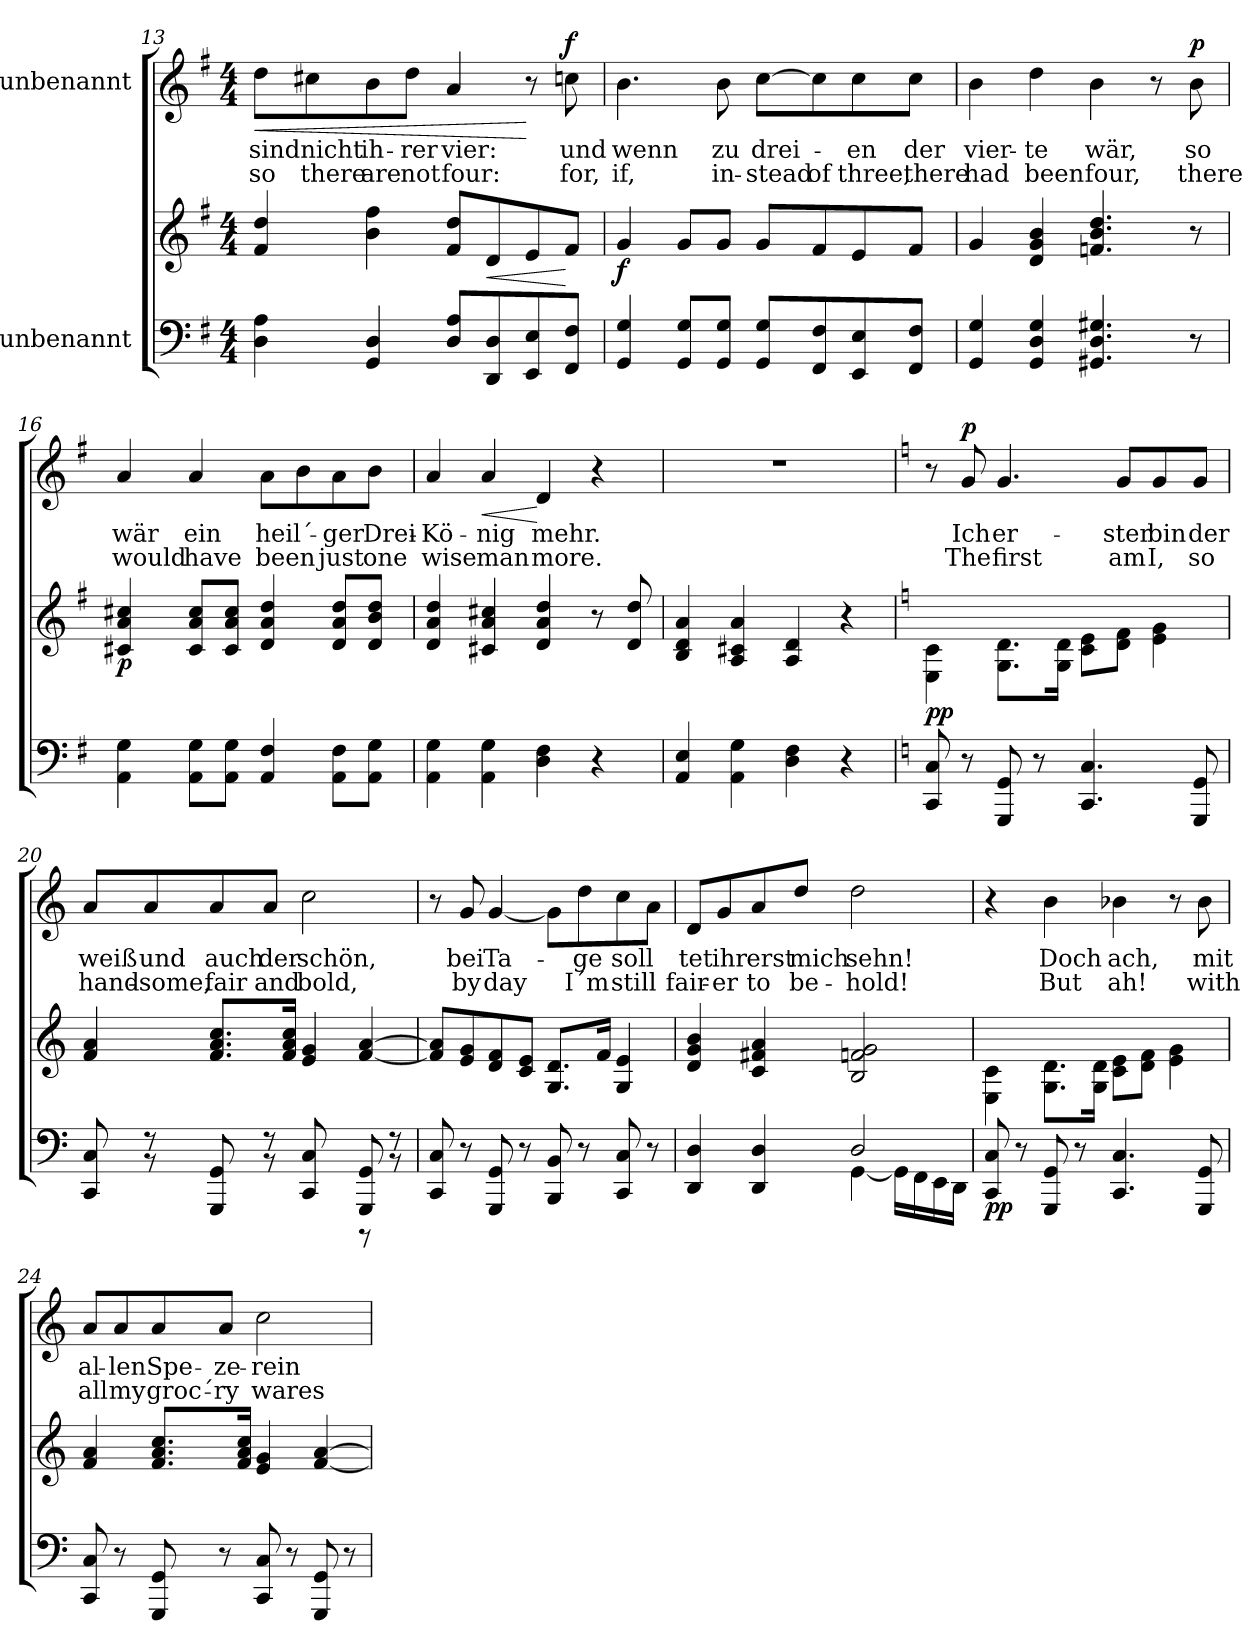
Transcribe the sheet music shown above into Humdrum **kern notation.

**kern	**kern	**dynam	**kern	**text	**text	**dynam
*part2	*part2	*part2	*part1	*part1	*part1	*part1
*staff3	*staff2	*staff2/3	*staff1	*staff1	*staff1	*staff1
*I"unbenannt	*	*	*I"unbenannt	*	*	*
!!LO:LB:g=z
*clefF4	*clefG2	*	*clefG2	*	*	*
*k[f#]	*k[f#]	*	*k[f#]	*	*	*
*M4/4	*M4/4	*	*M4/4	*	*	*
=13	=13	=13	=13	=13	=13	=13
!	!	!	!	!LO:LY:b	!LO:LY:b	!LO:HP:b
4D\ 4A\	4f#/ 4dd/	.	8dd\L	sind	so	<
!	!	!	!	!LO:LY:b	!LO:LY:b	!
.	.	.	8cc#X\	nicht	there	.
!	!	!	!	!LO:LY:b	!LO:LY:b	!
4GG/ 4D/	4b\ 4ff#\	.	8b\	ih-	are	.
!	!	!	!	!LO:LY:b	!LO:LY:b	!
.	.	.	8dd\J	rer	not	.
!	!	!	!	!LO:LY:b	!LO:LY:b	!
8D/ 8A/L	8f#/ 8dd/L	.	4a/	vier:	four:	.
!	!	!LO:HP:b	!	!	!	!
8DD/ 8D/	8d/	<	.	.	.	.
8EE/ 8E/	8e/	.	8r	.	.	[
!	!	!	!	!LO:LY:b	!LO:LY:b	!LO:DY:b
8FF#/ 8F#/J	8f#/J	[	8ccn\	und	for,	f
=14	=14	=14	=14	=14	=14	=14
!	!	!LO:DY:b	!	!LO:LY:b	!LO:LY:b	!
4GG/ 4G/	4g/	f	4.b\	wenn	if,	.
8GG/ 8G/L	8g/L	.	.	.	.	.
!	!	!	!	!LO:LY:b	!LO:LY:b	!
8GG/ 8G/J	8g/J	.	8b\	zu	in-	.
!	!	!	!	!LO:LY:b	!LO:LY:b	!
8GG/ 8G/L	8g/L	.	[8cc\L	drei-	stead	.
!	!	!	!	!	!LO:LY:b	!
8FF#/ 8F#/	8f#/	.	8cc\]	.	of	.
!	!	!	!	!LO:LY:b	!LO:LY:b	!
8EE/ 8E/	8e/	.	8cc\	en	three,	.
!	!	!	!	!LO:LY:b	!LO:LY:b	!
8FF#/ 8F#/J	8f#/J	.	8cc\J	der	there	.
=15	=15	=15	=15	=15	=15	=15
!	!	!	!	!LO:LY:b	!LO:LY:b	!
4GG/ 4G/	4g/	.	4b\	vier-	had	.
!	!	!	!	!LO:LY:b	!LO:LY:b	!
4GG/ 4D/ 4G/	4d/ 4g/ 4b/	.	4dd\	te	been	.
!	!	!	!	!LO:LY:b	!LO:LY:b	!
4.GG#X/> 4.D/> 4.G#X/>	4.fn/> 4.b/> 4.dd/>	.	4b>\	wär,	four,	.
.	.	.	8r	.	.	.
!	!	!	!	!LO:LY:b	!LO:LY:b	!LO:DY:b
8r	8r	.	8b\	so	there	p
=16	=16	=16	=16	=16	=16	=16
!	!	!LO:DY:b	!	!LO:LY:b	!LO:LY:b	!
4AA\ 4G\	4c#X/ 4a/ 4cc#X/	p	4a/	wär	would	.
!	!	!	!	!LO:LY:b	!LO:LY:b	!
8AA\ 8G\L	8c#/ 8a/ 8cc#/L	.	4a/	ein	have	.
8AA\ 8G\J	8c#/ 8a/ 8cc#/J	.	.	.	.	.
!	!	!	!	!LO:LY:b	!LO:LY:b	!
4AA/ 4F#/	4d/ 4a/ 4dd/	.	8a\L	heil´-	been	.
.	.	.	8b\	.	.	.
!	!	!	!	!LO:LY:b	!LO:LY:b	!
8AA\ 8F#\L	8d/ 8a/ 8dd/L	.	8a\	ger	just	.
!	!	!	!	!LO:LY:b	!LO:LY:b	!
8AA\ 8G\J	8d/ 8b/ 8dd/J	.	8b\J	Drei-	one	.
!!LO:LB:g=z
=17	=17	=17	=17	=17	=17	=17
!	!	!	!	!LO:LY:b	!LO:LY:b	!
4AA\ 4G\	4d/ 4a/ 4dd/	.	4a/	Kö-	wise	.
!	!	!	!	!LO:LY:b	!LO:LY:b	!LO:HP:b
4AA\ 4G\	4c#X/ 4a/ 4cc#X/	.	4a/	nig	man	<
!	!	!	!	!LO:LY:b	!LO:LY:b	!
4D\ 4F#\	4d/ 4a/ 4dd/	.	4d/	mehr.	more.	[
4r	8r	.	4r	.	.	.
.	8d/ 8dd/	.	.	.	.	.
=18	=18	=18	=18	=18	=18	=18
4AA/ 4E/	4B/ 4d/ 4a/	.	1r	.	.	.
4AA\ 4G\	4A/ 4c#X/ 4a/	.	.	.	.	.
4D\ 4F#\	4A/ 4d/	.	.	.	.	.
4r	4r	.	.	.	.	.
=19	=19	=19	=19	=19	=19	=19
*k[]	*k[]	*	*k[]	*	*	*
!	!	!LO:DY:b	!	!	!	!
8CC/ 8C/	4E\ 4c\	pp	8r	.	.	.
!	!	!	!	!LO:LY:b	!LO:LY:b	!LO:DY:b
8r	.	.	8g/	Ich	The	p
!	!	!	!	!LO:LY:b	!LO:LY:b	!
8GGG/ 8GG/	8.G\ 8.d\L	.	4.g/	er-	first	.
8r	.	.	.	.	.	.
.	16G\ 16d\Jk	.	.	.	.	.
4.CC/ 4.C/	8c\ 8e\L	.	.	.	.	.
!	!	!	!	!LO:LY:b	!LO:LY:b	!
.	8d\ 8f\J	.	8g/L	ster	am	.
!	!	!	!	!LO:LY:b	!LO:LY:b	!
.	4e\ 4g\	.	8g/	bin	I,	.
!	!	!	!	!LO:LY:b	!LO:LY:b	!
8GGG/ 8GG/	.	.	8g/J	der	so	.
=20	=20	=20	=20	=20	=20	=20
*^	*	*	*	*	*	*
!	!	!	!	!	!LO:LY:b	!LO:LY:b	!
8CC/ 8C/	8ryy	4f/ 4a/	.	8a/L	weiß	hand-	.
!	!	!	!	!	!LO:LY:b	!LO:LY:b	!
8r	8r	.	.	8a/	und	some,	.
!	!	!	!	!	!LO:LY:b	!LO:LY:b	!
8GGG/ 8GG/	8ryy	8.f/ 8.a/ 8.cc/L	.	8a/	auch	fair	.
!	!	!	!	!	!LO:LY:b	!LO:LY:b	!
8r	8r	.	.	8a/J	der	and	.
.	.	16f/ 16a/ 16cc/Jk	.	.	.	.	.
!	!	!	!	!	!LO:LY:b	!LO:LY:b	!
8CC/ 8C/	4ryy	4e/ 4g/	.	2cc\	schön,	bold,	.
8ryy	.	.	.	.	.	.	.
8GGG/ 8GG/	8r	[4f/ [4a/	.	.	.	.	.
8r	8r	.	.	.	.	.	.
*v	*v	*	*	*	*	*	*
=21	=21	=21	=21	=21	=21	=21
8CC/ 8C/	8f/] 8a/]L	.	8r	.	.	.
!	!	!	!	!LO:LY:b	!LO:LY:b	!
8r	8e/ 8g/	.	8g/	bei	by	.
!	!	!	!	!LO:LY:b	!LO:LY:b	!
8GGG/ 8GG/	8d/ 8f/	.	[4g/	Ta-	day	.
8r	8c/ 8e/J	.	.	.	.	.
8BBB/ 8BB/	8.G/ 8.d/L	.	8g\L]	.	.	.
!	!	!	!	!LO:LY:b	!LO:LY:b	!
8r	.	.	8dd\	ge	I´m	.
.	16f/Jk	.	.	.	.	.
!	!	!	!	!LO:LY:b	!LO:LY:b	!
8CC/ 8C/	4G/ 4e/	.	8cc\	soll	still	.
8r	.	.	8a\J	.	.	.
!!LO:LB:g=z
=22	=22	=22	=22	=22	=22	=22
*^	*	*	*	*	*	*
!	!	!	!	!	!LO:LY:b	!LO:LY:b	!
4DD/ 4D/	2ryy	4d/ 4g/ 4b/	.	8d/L	tet	fair-	.
!	!	!	!	!	!LO:LY:b	!LO:LY:b	!
.	.	.	.	8g/	ihr	er	.
!	!	!	!	!	!LO:LY:b	!LO:LY:b	!
4DD/ 4D/	.	4c/ 4f#X/ 4a/	.	8a/	erst	to	.
!	!	!	!	!	!LO:LY:b	!LO:LY:b	!
.	.	.	.	8dd/J	mich	be-	.
!	!	!	!	!	!LO:LY:b	!LO:LY:b	!
2D/	[4GG\	2B/ 2fn/ 2g/	.	2dd\	sehn!	hold!	.
.	16GG\LL]	.	.	.	.	.	.
.	16FF\	.	.	.	.	.	.
.	16EE\	.	.	.	.	.	.
.	16DD\JJ	.	.	.	.	.	.
=23	=23	=23	=23	=23	=23	=23	=23
!	!	!	!LO:DY:b=2	!	!	!	!
*v	*v	*	*	*	*	*	*
8CC/ 8C/	4E\ 4c\	pp	4r	.	.	.
8r	.	.	.	.	.	.
!	!	!	!	!LO:LY:b	!LO:LY:b	!
8GGG/ 8GG/	8.G\ 8.d\L	.	4b\	Doch	But	.
8r	.	.	.	.	.	.
.	16G\ 16d\Jk	.	.	.	.	.
!	!	!	!	!LO:LY:b	!LO:LY:b	!
4.CC/ 4.C/	8c\ 8e\L	.	4b-X\	ach,	ah!	.
.	8d\ 8f\J	.	.	.	.	.
.	4e\ 4g\	.	8r	.	.	.
!	!	!	!	!LO:LY:b	!LO:LY:b	!
8GGG/ 8GG/	.	.	8b-\	mit	with	.
=24	=24	=24	=24	=24	=24	=24
!	!	!	!	!LO:LY:b	!LO:LY:b	!
8CC/ 8C/	4f/ 4a/	.	8a/L	al-	all	.
!	!	!	!	!LO:LY:b	!LO:LY:b	!
8r	.	.	8a/	len	my	.
!	!	!	!	!LO:LY:b	!LO:LY:b	!
8GGG/ 8GG/	8.f/ 8.a/ 8.cc/L	.	8a/	Spe-	groc´-	.
!	!	!	!	!LO:LY:b	!LO:LY:b	!
8r	.	.	8a/J	ze-	ry	.
.	16f/ 16a/ 16cc/Jk	.	.	.	.	.
!	!	!	!	!LO:LY:b	!LO:LY:b	!
8CC/ 8C/	4e/ 4g/	.	2cc\	rein	wares	.
8r	.	.	.	.	.	.
8GGG/ 8GG/	[4f/ [4a/	.	.	.	.	.
8r	.	.	.	.	.	.
=	=	=	=	=	=	=
*-	*-	*-	*-	*-	*-	*-
